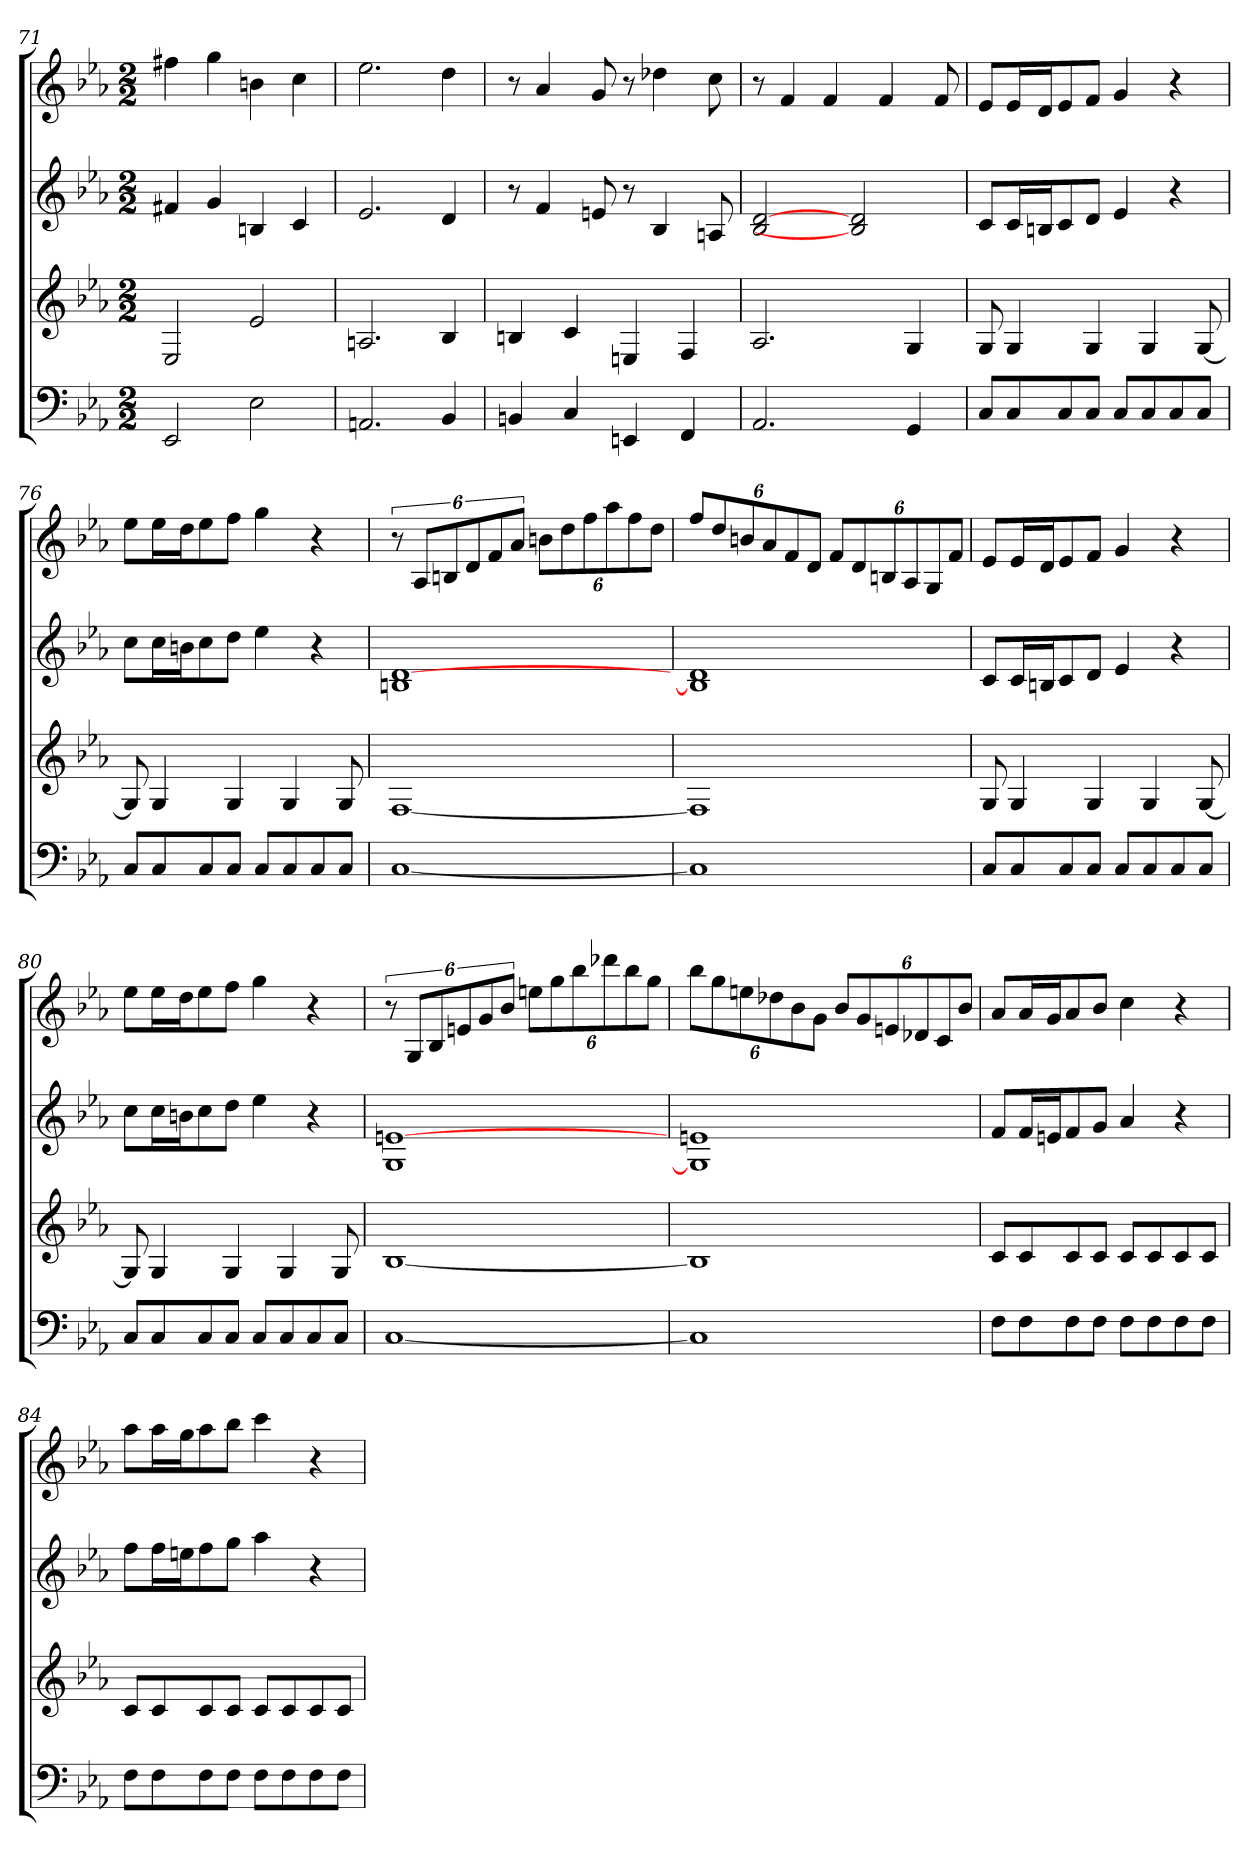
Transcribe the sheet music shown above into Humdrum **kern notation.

**kern	**kern	**kern	**kern
*part4	*part3	*part2	*part1
*staff4	*staff3	*staff2	*staff1
*k[b-e-a-]	*k[b-e-a-]	*k[b-e-a-]	*k[b-e-a-]
*E-:	*E-:	*E-:	*E-:
*M2/2	*M2/2	*M2/2	*M2/2
=71	=71	=71	=71
2EE-	2E-	4f#X	4ff#X
.	.	4g	4gg
2E-	2e-	4Bn	4bn
.	.	4c	4cc
=72	=72	=72	=72
2.AAn	2.An	2.e-	2.ee-
4BB-	4B-	4d	4dd
=73	=73	=73	=73
4BBn	4Bn	8r	8r
.	.	4f	4a-
4C	4c	.	.
.	.	8en	8g
4EEn	4En	8r	8r
.	.	4B-	4dd-X
4FF	4F	.	.
.	.	8An	8cc
=74	=74	=74	=74
2.AA-	2.A-	2B- [2d	8r
.	.	.	4f
.	.	.	4f
.	.	2B] 2d	.
.	.	.	4f
4GG	4G	.	.
.	.	.	8f
=75	=75	=75	=75
8CL	8G	8cL	8e-L
8C	4G	16cL	16e-L
.	.	16BnJ	16dJ
8C	.	8c	8e-
8CJ	4G	8dJ	8fJ
8CL	.	4e-	4g
8C	4G	.	.
8C	.	4r	4r
8CJ	[8G	.	.
=76	=76	=76	=76
8CL	8G]	8ccL	8ee-L
8C	4G	16ccL	16ee-L
.	.	16bnJ	16ddJ
8C	.	8cc	8ee-
8CJ	4G	8ddJ	8ffJ
8CL	.	4ee-	4gg
8C	4G	.	.
8C	.	4r	4r
8CJ	8G	.	.
=77	=77	=77	=77
[1C	[1F	1Bn [1d	12r
.	.	.	12A-L
.	.	.	12Bn
.	.	.	12d
.	.	.	12f
.	.	.	12a-J
.	.	.	12bnL
.	.	.	12dd
.	.	.	12ff
.	.	.	12aa-
.	.	.	12ff
.	.	.	12ddJ
=78	=78	=78	=78
1C]	1F]	1B] 1d	12ffL
.	.	.	12dd
.	.	.	12bn
.	.	.	12a-
.	.	.	12f
.	.	.	12dJ
.	.	.	12fL
.	.	.	12d
.	.	.	12Bn
.	.	.	12A-
.	.	.	12G
.	.	.	12fJ
=79	=79	=79	=79
8CL	8G	8cL	8e-L
8C	4G	16cL	16e-L
.	.	16BnJ	16dJ
8C	.	8c	8e-
8CJ	4G	8dJ	8fJ
8CL	.	4e-	4g
8C	4G	.	.
8C	.	4r	4r
8CJ	[8G	.	.
=80	=80	=80	=80
8CL	8G]	8ccL	8ee-L
8C	4G	16ccL	16ee-L
.	.	16bnJ	16ddJ
8C	.	8cc	8ee-
8CJ	4G	8ddJ	8ffJ
8CL	.	4ee-	4gg
8C	4G	.	.
8C	.	4r	4r
8CJ	8G	.	.
=81	=81	=81	=81
[1C	[1B-	1G [1en	12r
.	.	.	12GL
.	.	.	12B-
.	.	.	12en
.	.	.	12g
.	.	.	12b-J
.	.	.	12eenL
.	.	.	12gg
.	.	.	12bb-
.	.	.	12ddd-X
.	.	.	12bb-
.	.	.	12ggJ
=82	=82	=82	=82
1C]	1B-]	1G] 1en	12bb-L
.	.	.	12gg
.	.	.	12een
.	.	.	12dd-X
.	.	.	12b-
.	.	.	12gJ
.	.	.	12b-L
.	.	.	12g
.	.	.	12en
.	.	.	12d-X
.	.	.	12c
.	.	.	12b-J
=83	=83	=83	=83
8FL	8cL	8fL	8a-L
8F	8c	16fL	16a-L
.	.	16enJ	16gJ
8F	8c	8f	8a-
8FJ	8cJ	8gJ	8b-J
8FL	8cL	4a-	4cc
8F	8c	.	.
8F	8c	4r	4r
8FJ	8cJ	.	.
=84	=84	=84	=84
8FL	8cL	8ffL	8aa-L
8F	8c	16ffL	16aa-L
.	.	16eenJ	16ggJ
8F	8c	8ff	8aa-
8FJ	8cJ	8ggJ	8bb-J
8FL	8cL	4aa-	4ccc
8F	8c	.	.
8F	8c	4r	4r
8FJ	8cJ	.	.
=	=	=	=
*-	*-	*-	*-
